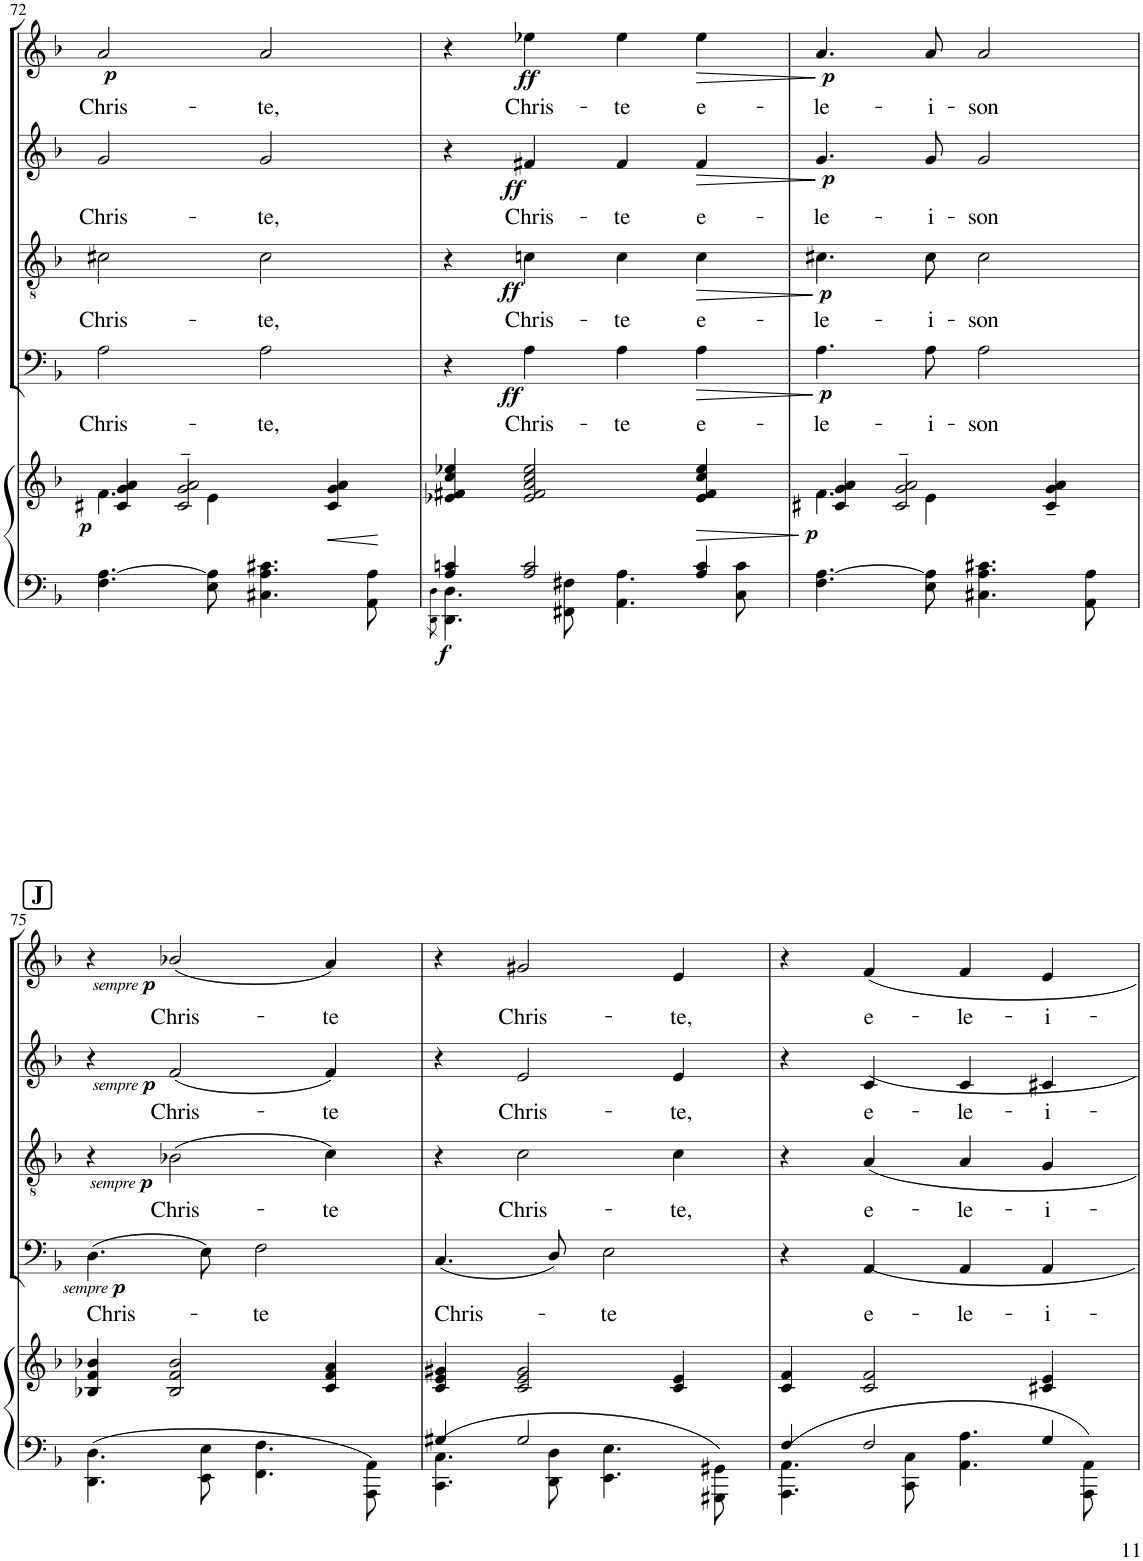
**kern	**kern	**dynam	**kern	**text	**dynam	**kern	**text	**dynam	**kern	**text	**dynam	**kern	**text	**dynam
*part5	*part5	*part5	*part4	*part4	*part4	*part3	*part3	*part3	*part2	*part2	*part2	*part1	*part1	*part1
*staff6	*staff5	*staff5/6	*staff4	*staff4	*staff4	*staff3	*staff3	*staff3	*staff2	*staff2	*staff2	*staff1	*staff1	*staff1
*I"PIANO	*	*	*I"BASSES	*	*	*I"TÉNORS	*	*	*I"ALTOS	*	*	*I"SOPRANOS	*	*
*I'Pno	*	*	*	*	*	*	*	*	*	*	*	*	*	*
!!LO:PB:g=z
*clefF4	*clefG2	*	*clefF4	*	*	*clefGv2	*	*	*clefG2	*	*	*clefG2	*	*
*k[b-]	*k[b-]	*	*k[b-]	*	*	*k[b-]	*	*	*k[b-]	*	*	*k[b-]	*	*
*M4/4	*M4/4	*	*M4/4	*	*	*M4/4	*	*	*M4/4	*	*	*M4/4	*	*
*met(c)	*met(c)	*	*met(c)	*	*	*met(c)	*	*	*met(c)	*	*	*met(c)	*	*
=72	=72	=72	=72	=72	=72	=72	=72	=72	=72	=72	=72	=72	=72	=72
*	*^	*	*	*	*	*	*	*	*	*	*	*	*	*
!	!	!	!LO:DY:b	!	!LO:LY:b	!	!	!LO:LY:b	!	!	!LO:LY:b	!	!	!LO:LY:b	!LO:DY:b
4.F\ [4.A\	4c#X/ 4g/ 4a/	4.f\	p	2A\	Chris-	.	2c#X\	Chris-	.	2g/	Chris-	.	2a/	Chris-	p
.	2c#/~> 2g/~> 2a/~>	.	.	.	.	.	.	.	.	.	.	.	.	.	.
8E\ 8A\]	.	8e\	.	.	.	.	.	.	.	.	.	.	.	.	.
!	!	!	!	!	!LO:LY:b	!	!	!LO:LY:b	!	!	!LO:LY:b	!	!	!LO:LY:b	!
4.C#X\ 4.A\ 4.c#X\	.	2ryy	.	2A\	-te,	.	2c#\	-te,	.	2g/	-te,	.	2a/	-te,	.
!	!	!	!LO:HP:b	!	!	!	!	!	!	!	!	!	!	!	!
.	4c#/ 4g/ 4a/	.	<	.	.	.	.	.	.	.	.	.	.	.	.
8AA\ 8A\	.	.	.	.	.	.	.	.	.	.	.	.	.	.	.
*	*v	*v	*	*	*	*	*	*	*	*	*	*	*	*	*
=73	=73	=73	=73	=73	=73	=73	=73	=73	=73	=73	=73	=73	=73	=73
*^	*	*	*	*	*	*	*	*	*	*	*	*	*	*
.	8qDD\ 8qD\	.	.	.	.	.	.	.	.	.	.	.	.	.	.
!	!	!	!LO:DY:b=2	!	!	!	!	!	!	!	!	!	!	!	!
4A/ 4cn/	4.DD\ 4.D\	4e-X/ 4f#X/ 4cc/ 4ee-X/	f	4r	.	.	4r	.	.	4r	.	.	4r	.	.
!	!	!	!	!	!LO:LY:b	!LO:DY:b	!	!LO:LY:b	!LO:DY:b	!	!LO:LY:b	!LO:DY:b	!	!LO:LY:b	!LO:DY:b
2A/ 2c/	.	2e-/ 2f#/ 2a/ 2cc/ 2ee-/	.	4A\	Chris-	ff	4cn\	Chris-	ff	4f#X/	Chris-	ff	4ee-X\	Chris-	ff
.	8FF#X\ 8F#X\	.	.	.	.	.	.	.	.	.	.	.	.	.	.
!	!	!	!	!	!LO:LY:b	!	!	!LO:LY:b	!	!	!LO:LY:b	!	!	!LO:LY:b	!
.	4.AA\ 4.A\	.	.	4A\	-te	.	4c\	-te	.	4f#/	-te	.	4ee-\	-te	.
!	!	!	!	!	!LO:LY:b	!LO:HP:b	!	!LO:LY:b	!LO:HP:b	!	!LO:LY:b	!LO:HP:b	!	!LO:LY:b	!LO:HP:b
4A/ 4c/	.	4e-/ 4f#/ 4cc/ 4ee-/	.	4A\	e-	>	4c\	e-	>	4f#/	e-	>	4ee-\	e-	>
.	8C\ 8c\	.	.	.	.	.	.	.	.	.	.	.	.	.	.
*v	*v	*	*	*	*	*	*	*	*	*	*	*	*	*	*
.	.	[	.	.	]	.	.	]	.	.	]	.	.	]
=74	=74	=74	=74	=74	=74	=74	=74	=74	=74	=74	=74	=74	=74	=74
*	*^	*	*	*	*	*	*	*	*	*	*	*	*	*
!	!	!	!LO:DY:b	!	!LO:LY:b	!LO:DY:b	!	!LO:LY:b	!LO:DY:b	!	!LO:LY:b	!LO:DY:b	!	!LO:LY:b	!LO:DY:b
4.F\ [4.A\	4c#X/ 4g/ 4a/	4.f\	p	4.A\	-le-	p	4.c#X\	-le-	p	4.g/	-le-	p	4.a/	-le-	p
.	2c#/~> 2g/~> 2a/~>	.	.	.	.	.	.	.	.	.	.	.	.	.	.
!	!	!	!	!	!LO:LY:b	!	!	!LO:LY:b	!	!	!LO:LY:b	!	!	!LO:LY:b	!
8E\ 8A\]	.	8e\	.	8A\	-i-	.	8c#\	-i-	.	8g/	-i-	.	8a/	-i-	.
!	!	!	!	!	!LO:LY:b	!	!	!LO:LY:b	!	!	!LO:LY:b	!	!	!LO:LY:b	!
4.C#X\ 4.A\ 4.c#X\	.	2ryy	.	2A\	-son	.	2c#\	-son	.	2g/	-son	.	2a/	-son	.
.	4c#/~ 4g/~ 4a/~	.	.	.	.	.	.	.	.	.	.	.	.	.	.
8AA\ 8A\	.	.	.	.	.	.	.	.	.	.	.	.	.	.	.
*	*v	*v	*	*	*	*	*	*	*	*	*	*	*	*	*
!!LO:LB:g=z
!!LO:REH:place=s1:a:B:cj:fs=14:t=J
=75	=75	=75	=75	=75	=75	=75	=75	=75	=75	=75	=75	=75	=75	=75
!	!	!	!	!LO:LY:b	!LO:DY:b	!	!	!	!	!	!	!	!	!
!	!	!	!	!	!LO:DY:n=1:b	!	!	!	!	!	!	!	!	!
4.DD\ 4.D\	4B-X/ 4f/ 4b-X/	.	(4.D\	Chris-	other-dynamics p	4r	.	.	4r	.	.	4r	.	.
!	!	!	!	!	!	!	!LO:LY:b	!LO:DY:b	!	!LO:LY:b	!	!	!LO:LY:b	!
!	!	!	!	!	!	!	!	!LO:DY:n=1:b	!	!	!LO:DY:b	!	!	!
!	!	!	!	!	!	!	!	!	!	!	!LO:DY:n=1:b	!	!	!LO:DY:b
!	!	!	!	!	!	!	!	!	!	!	!	!	!	!LO:DY:n=1:b
.	2B-/ 2f/ 2b-/	.	.	.	.	(2B-X\	Chris-	other-dynamics p	(2f/	Chris-	other-dynamics p	(2b-X/	Chris-	other-dynamics p
8EE\ 8E\	.	.	8E\)	.	.	.	.	.	.	.	.	.	.	.
!	!	!	!	!LO:LY:b	!	!	!	!	!	!	!	!	!	!
4.FF\ 4.F\	.	.	2F\	-te	.	.	.	.	.	.	.	.	.	.
!	!	!	!	!	!	!	!LO:LY:b	!	!	!LO:LY:b	!	!	!LO:LY:b	!
.	4c/ 4f/ 4a/	.	.	.	.	4c\)	-te	.	4f/)	-te	.	4a/)	-te	.
8AAA\ 8AA\	.	.	.	.	.	.	.	.	.	.	.	.	.	.
=76	=76	=76	=76	=76	=76	=76	=76	=76	=76	=76	=76	=76	=76	=76
*^	*	*	*	*	*	*	*	*	*	*	*	*	*	*
!	!	!	!	!	!LO:LY:b	!	!	!	!	!	!	!	!	!	!
4.CC\ 4.C\	4G#X/	4c/ 4e/ 4g#X/	.	(4.C/	Chris-	.	4r	.	.	4r	.	.	4r	.	.
!	!	!	!	!	!	!	!	!LO:LY:b	!	!	!LO:LY:b	!	!	!LO:LY:b	!
.	2G#/	2c/ 2e/ 2g#/	.	.	.	.	2c\	Chris-	.	2e/	Chris-	.	2g#X/	Chris-	.
8DD\ 8D\	.	.	.	8D/)	.	.	.	.	.	.	.	.	.	.	.
!	!	!	!	!	!LO:LY:b	!	!	!	!	!	!	!	!	!	!
4.EE\ 4.E\	.	.	.	2E\	-te	.	.	.	.	.	.	.	.	.	.
!	!	!	!	!	!	!	!	!LO:LY:b	!	!	!LO:LY:b	!	!	!LO:LY:b	!
.	4ryy	4c/ 4e/	.	.	.	.	4c\	-te,	.	4e/	-te,	.	4e/	-te,	.
8GGG#X\ 8GG#X\	.	.	.	.	.	.	.	.	.	.	.	.	.	.	.
=77	=77	=77	=77	=77	=77	=77	=77	=77	=77	=77	=77	=77	=77	=77	=77
4.AAA\ 4.AA\	4F/	4c/ 4f/	.	4r	.	.	4r	.	.	4r	.	.	4r	.	.
!	!	!	!	!	!LO:LY:b	!	!	!LO:LY:b	!	!	!LO:LY:b	!	!	!LO:LY:b	!
.	2F/	2c/ 2f/	.	4AA/	e-	.	4A/	e-	.	4c/	e-	.	4f/	e-	.
8CC\ 8C\	.	.	.	.	.	.	.	.	.	.	.	.	.	.	.
!	!	!	!	!	!LO:LY:b	!	!	!LO:LY:b	!	!	!LO:LY:b	!	!	!LO:LY:b	!
4.AA\ 4.A\	.	.	.	4AA/	-le-	.	4A/	-le-	.	4c/	-le-	.	4f/	-le-	.
!	!	!	!	!	!LO:LY:b	!	!	!LO:LY:b	!	!	!LO:LY:b	!	!	!LO:LY:b	!
.	4G/	4c#X/ 4e/	.	4AA/	-i-	.	4G/	-i-	.	4c#X/	-i-	.	4e/	-i-	.
8AAA\ 8AA\	.	.	.	.	.	.	.	.	.	.	.	.	.	.	.
*v	*v	*	*	*	*	*	*	*	*	*	*	*	*	*	*
=	=	=	=	=	=	=	=	=	=	=	=	=	=	=
*-	*-	*-	*-	*-	*-	*-	*-	*-	*-	*-	*-	*-	*-	*-
